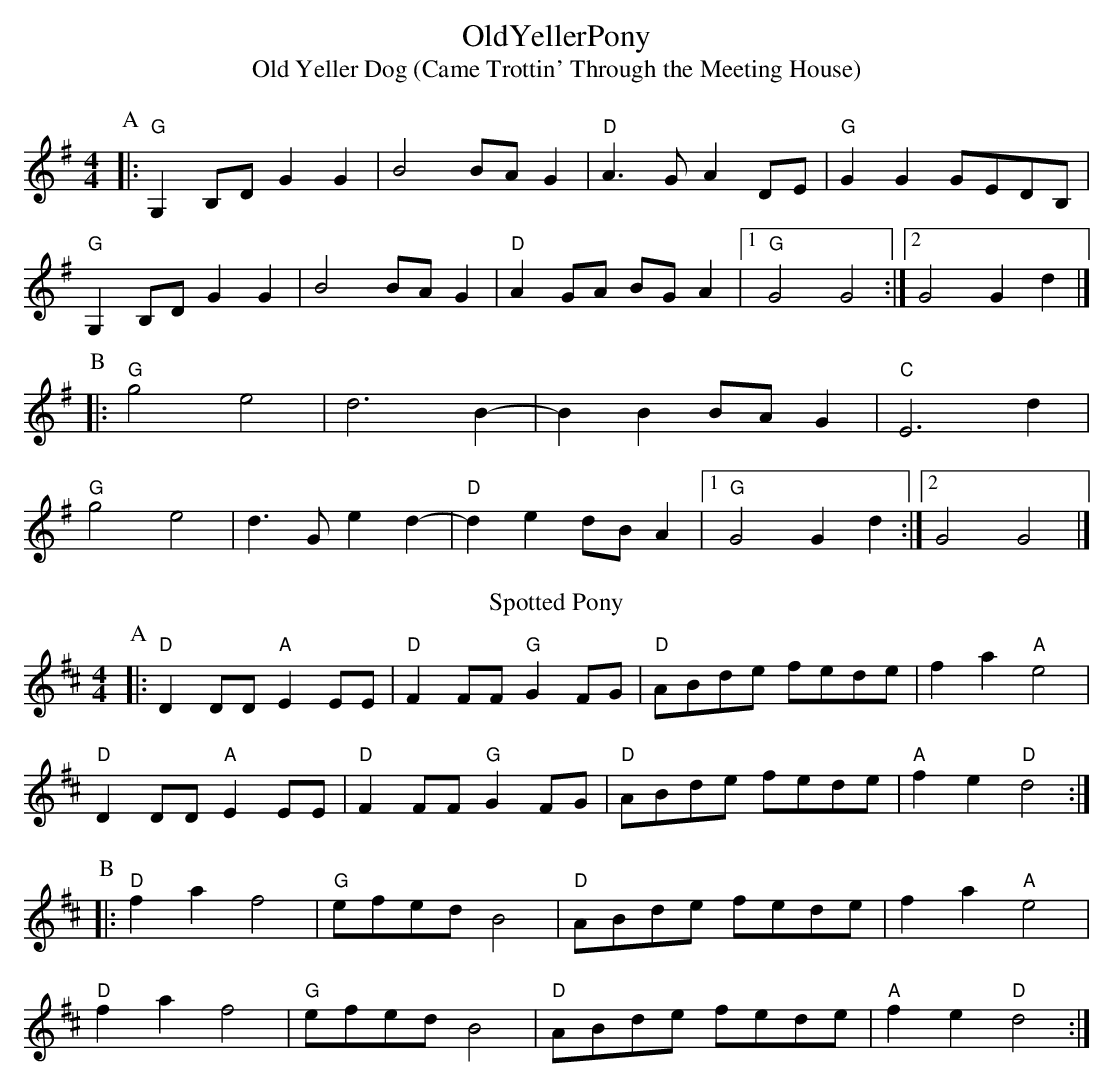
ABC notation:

X:1
T:OldYellerPony
T:
T:Old Yeller Dog (Came Trottin' Through the Meeting House)
M:4/4
L:1/8
K:G
P:A
|:"G" G,2 B,D G2 G2| B4 BAG2 | "D" A3 G A2 DE | "G" G2 G2 GEDB, |
"G" G,2 B,D G2 G2 | B4 BAG2  | "D" A2 GA BG A2 |1 "G" G4 G4 :|2 G4 G2 d2 |]
P:B
|: "G" g4 e4 | d6 B2- | B2 B2 BA G2| "C" E6 d2 |
"G" g4 e4 | d3 G e2 d2- | "D" d2 e2 dB A2 |1 "G" G4 G2 d2  :|2 G4 G4 |]
T:Spotted Pony
M:4/4
L:1/8
K:Dmaj
P:A
|:"D" D2DD "A"E2EE | "D"F2FF "G"G2FG | "D"ABde fede | f2a2"A"e4 |
"D"D2DD "A"E2EE | "D"F2FF "G"G2FG | "D"ABde fede | "A"f2e2"D"d4 :|
P:B
|:"D"f2a2f4 | "G"efedB4 | "D"ABde fede | f2a2"A"e4 |
"D"f2a2f4 | "G"efedB4 | "D"ABde fede | "A"f2e2"D"d4 :|
